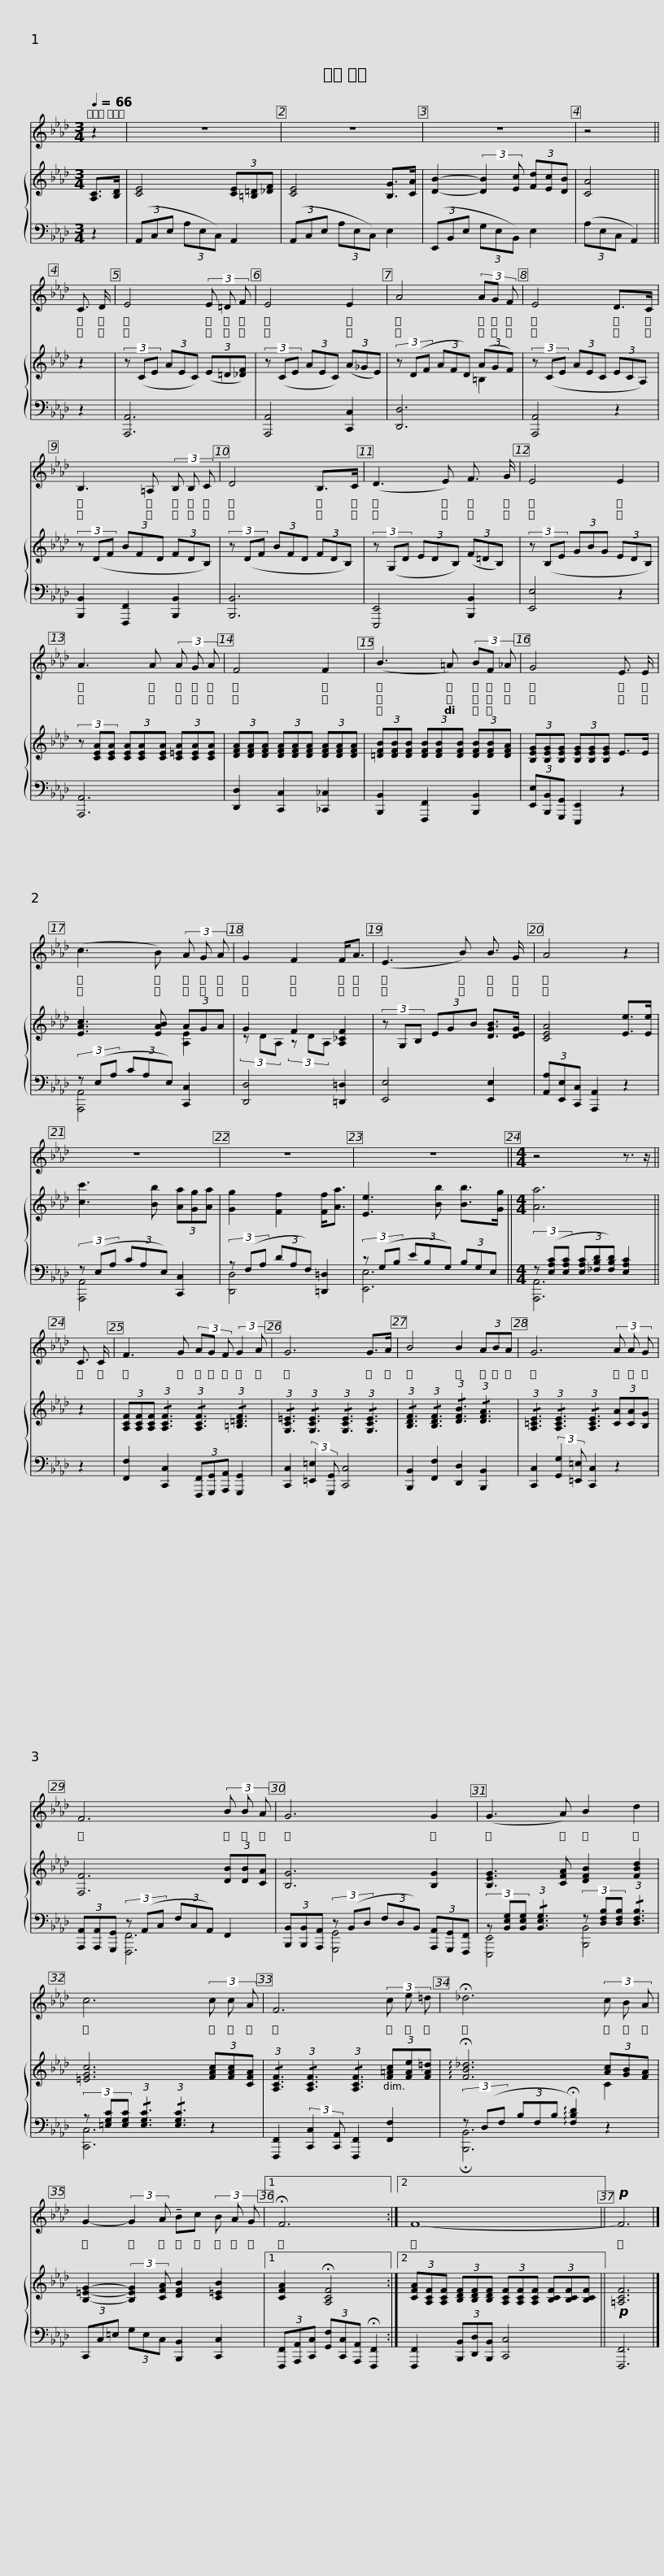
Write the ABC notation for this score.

X:1
%%score 1 { ( 2 4 ) | ( 3 5 ) }
L:1/8
Q:1/4=66
M:3/4
I:linebreak $
K:Ab
V:1 treble
V:2 treble
V:4 treble
V:3 bass
V:5 bass
V:1
 z2 | z6 | z6 | z6 | z4 ||$ %5
 C3/2 D/ | E4 (3E =D F | E4 E2 | A4 (3AG F | E4 D>C |$ %10
 B,3 =A, (3B, B, C | D4 B,>C | (D3 E) F3/2 G/ | E4 E2 |$ A3 A (3A G A | %15
 F4 F2 | (B3 =A) (3BF _A | G4 E3/2 E/ |$ (c3 B) (3A G A | G2 F2 F<A | %20
 (E3 B) B3/2 G/ | A4 z2 |$ z6 | z6 | z6 || %25
[M:4/4] z4 z3/2 z/ ||$ C3/2 C/ | F3 G (3AG F (3:2:2G2 A | G6 G>A | B4 B2 (3ABA | %30
 G6 (3A A G |$ F6 (3B B A | G6 G2 | (G3 A) B2 d2 | c6 (3c c A |$ %35
 F6 (3c e =d | !fermata!_d6 (3c B A | G2- (3:2:2G2 A !tenuto!Bc (3B A G |1 !fermata!F6 :|2$ F8- || %40
!p! F6 |] %41
V:2
 [A,C]>[B,D] | [CE]4 (3[CE][=B,=D][_DF] | [CE]4 [B,G]>[CA] | [DB]2- (3:2:2[DB]2 [Ec] (3[Fd][Ec][DB] | [CA]4 ||$ %5
 z2 | (3z (CE (3AEC) (3(E=D[_DF]) | (3z (CE (3AEC) (3(A_GE) | (3z (DF (3AFD) (3(AGF) | (3z (CE (3AEC (3ECA,) |$ %10
 (3z (DF (3BFD (3FDB,) | (3z (DF (3BFD (3FDB,) | (3z (G,D (3EDB,) (3(F=DB,) | (3z (B,E (3GBG (3EDB,) |$ (3z [CEA][CEA] (3[CEA][CEA][CEA] (3[C=EA][CEA][CEA] | %15
 (3[DFA][DFA][DFA] (3[DFA][DFA][DFA] (3[DFA][DFA][DFA] | (3[=DFB][DFB][DFB] (3[DFB][DFB][DFB] (3[DFB][DFB][DFA] | (3[B,EG][B,EG][B,EG] (3[B,EG][B,EG][B,EG] E>E |$ [EAc]3 [EAB] (3AGA | G2 F2 [A,_CF]2 | %20
 (3z G,B, (3EGB [DGB]>[DEG] | [CEA]4 [Ee]>[Ee] |$ [cc']3 [Bb] (3[Aa][Gg][Aa] | [Gg]2 [Ff]2 [Ff]<[Aa] | [Ee]3 [Bb] [Bb]>[Gg] || %25
[M:4/4] [Aa]6 ||$ z2 | (3[A,CF][A,CF][A,CF] (3:2:1!/![A,CF]3 (3:2:1!/![A,CF]3 (3:2:1!/![=B,=DF]3 | (3:2:1!/![G,C=E]3 (3:2:1!/![G,CE]3 (3:2:1!/![G,CE]3 (3:2:1!/![G,CE]3 | (3:2:1!/![B,DF]3 (3:2:1!/![B,DF]3 (3:2:1!/![DFB]3 (3:2:1!/![DFA]3 | %30
 (3:2:1!/![A,=CE]3 (3:2:1!/![A,CE]3 (3:2:1!/![A,CE]3 (3[CA][CA][B,G] |$ [F,F]6 (3[DB][DB][CA] | [B,G]6 [B,G]2 | [B,EG]3 [CFA] [DFB]2 [FBd]2 | [=EGc]6 (3[FAc][FAc][CFA] |$ %35
 (3:2:1!/![A,CF]3 (3:2:1!/![A,CF]3 (3:2:1!/![A,CF]3 (3[F=Ac][FAe][FA=d] | !arpeggio!!fermata![FB_d]6 (3[Ac][GB][FA] | [B,=EG]2- (3:2:2[B,EG]2 [CFA] [DFB]2 [C=EB]2 |1 [CFA]2 !fermata![A,CF]4 :|2$ (3[CFA][A,CF][A,CF] (3[B,DF][B,DF][B,DF] (3[A,CF][A,CF][A,CF] (3[B,CF][B,CF][B,CF] || %40
!p! [=A,CF]6 |] %41
V:3
 z2 | (3(A,,C,E, (3A,E,C,) A,,2 | (3(A,,C,E, (3A,E,C,) E,2 | (3(E,,B,,E, (3G,E,B,,) E,2 | (3(A,E,C, A,,2) ||$ %5
 z2 | [A,,,A,,]6 | [A,,,A,,]4 [C,,C,]2 | [D,,D,]6 | [A,,,A,,]4 z2 |$ %10
 [B,,,B,,]2 [F,,,F,,]2 [B,,,B,,]2 | [B,,,B,,]6 | [E,,,E,,]4 [B,,,B,,]2 | [E,,E,]4 z2 |$ [A,,,A,,]6 | %15
 [D,,D,]2 [C,,C,]2 [_C,,_C,]2 | [B,,,B,,]2 [F,,,F,,]2 [B,,,B,,]2 | (3[E,,E,][B,,,B,,][G,,,G,,] [E,,,E,,]2 z2 |$ (3z (E,A, (3CA,E,) [C,,C,]2 | [D,,D,]4 [=D,,=D,]2 | %20
 [E,,E,]4 [E,,E,]2 | (3[A,,A,][E,,E,][C,,C,] [A,,,A,,]2 z2 |$ (3z (E,A, (3CA,E,) [C,,C,]2 | (3z (F,A, (3DA,F,) [=D,,=D,]2 | (3z (G,B, (3EB,G,) (3B,G,E, || %25
[M:4/4] (3z ([E,A,C][E,A,C] (3[E,A,C][_F,B,D][F,B,D]) [E,A,C]2 ||$ z2 | [F,,F,]2 [C,,C,]2 (3[F,,,F,,][G,,,G,,][A,,,A,,] [G,,,G,,]2 | [C,,C,]2 (3:2:2[=E,,=E,]2 [G,,,G,,] [C,,C,]4 | [B,,,B,,]2 [F,,F,]2 [D,,D,]2 [B,,,B,,]2 | %30
 [C,,C,]2 (3:2:2[G,,G,]2 [=E,,=E,] [C,,C,]2 z2 |$ (3[A,,,A,,][A,,,A,,][G,,,G,,] (3z (A,,C, (3F,C,A,,) F,,2 | (3[B,,,B,,][B,,,B,,][A,,,A,,] (3z (B,,D, (3F,D,B,,) (3[A,,,A,,][G,,,G,,][F,,,F,,] | (3z [B,,E,G,][B,,E,G,] (3:2:1!/![B,,E,G,]3 (3z [D,F,B,][D,F,B,] (3:2:1!/![D,F,B,]3 | (3z [=E,G,C][E,G,C] (3:2:1!/![E,G,C]3 (3:2:1!/![E,G,C]3 z2 |$ %35
 [F,,,F,,]2 (3:2:2[C,,C,]2 [C,,A,,] [F,,,F,,]2 [F,,F,]2 | (3z (D,F, (3B,F,B, !arpeggio!!fermata![F,B,D]2) z2 | (3C,,C,=E, (3G,E,C, [B,,,B,,]2 [C,,C,]2 |1 (3[F,,,F,,][A,,,A,,][C,,C,] (3[G,,F,][C,,C,][A,,,A,,] !fermata![F,,,F,,]2 :|2$ [F,,,F,,]2 (3[B,,,B,,][D,,D,][B,,,B,,] [C,,C,]4 || %40
 [F,,,F,,]6 |] %41
V:4
 x2 | x6 | x6 | x6 | x4 ||$ %5
 x2 | x6 | x6 | x4 =B,2 | x6 |$ %10
 x6 | x6 | x6 | x6 |$ x6 | %15
 x6 | x6 | x6 |$ x4 [A,E]2 | (3z DA, (3z DA, x2 | %20
 x6 | x6 |$ x6 | x6 | x6 || %25
[M:4/4] x6 ||$ x2 | x8 | x8 | x8 | %30
 x8 |$ x8 | x8 | x8 | x8 |$ %35
 x8 | x6 C2 | x8 |1 x6 :|2$ x8 || %40
 x6 |] %41
V:5
 x2 | x6 | x6 | x6 | x4 ||$ %5
 x2 | x6 | x6 | x6 | x6 |$ %10
 x6 | x6 | x6 | x6 |$ x6 | %15
 x6 | x6 | x6 |$ [A,,,A,,]4 x2 | x6 | %20
 x6 | x6 |$ [A,,,A,,]4 x2 | [D,,D,]4 x2 | [E,,E,]6 || %25
[M:4/4] [A,,,A,,]6 ||$ x2 | x8 | x8 | x8 | %30
 x8 |$ x2 [F,,,F,,]6 | x2 [G,,,G,,]4 x2 | [E,,,E,,]4 [B,,,B,,]4 | [C,,C,]6 x2 |$ %35
 x8 | !fermata![B,,,B,,]6 x2 | x8 |1 x6 :|2$ x8 || %40
 x6 |] %41
